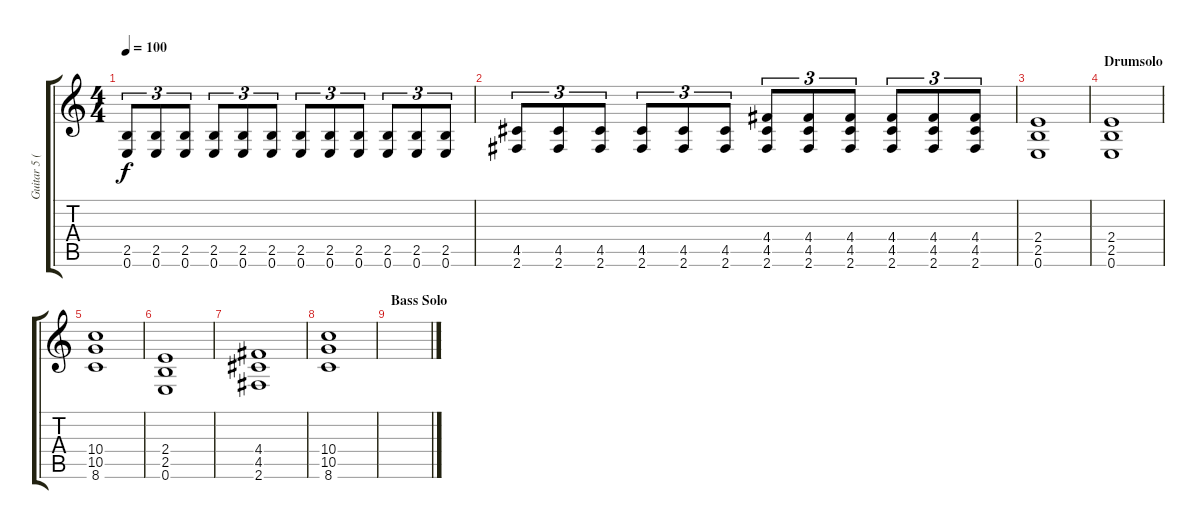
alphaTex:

\track ("Guitar 5 (Dist)" "Guitar 5 (") {instrument distortionguitar}
\staff {score tabs}
\tuning (E4 B3 G3 D3 A2 E2) {hide}
\ts (4 4)
\tempo 100
\clef g2
\ks c
(2.5 0.6).8{tu (3 2) dy f} (2.5 0.6).8{tu (3 2)} (2.5 0.6).8{tu (3 2)} (2.5 0.6).8{tu (3 2)} (2.5 0.6).8{tu (3 2)} (2.5 0.6).8{tu (3 2)} (2.5 0.6).8{tu (3 2)} (2.5 0.6).8{tu (3 2)} (2.5 0.6).8{tu (3 2)} (2.5 0.6).8{tu (3 2)} (2.5 0.6).8{tu (3 2)} (2.5 0.6).8{tu (3 2)} |
(4.5 2.6).8{tu (3 2)} (4.5 2.6).8{tu (3 2)} (4.5 2.6).8{tu (3 2)} (4.5 2.6).8{tu (3 2)} (4.5 2.6).8{tu (3 2)} (4.5 2.6).8{tu (3 2)} (4.4 4.5 2.6).8{tu (3 2)} (4.4 4.5 2.6).8{tu (3 2)} (4.4 4.5 2.6).8{tu (3 2)} (4.4 4.5 2.6).8{tu (3 2)} (4.4 4.5 2.6).8{tu (3 2)} (4.4 4.5 2.6).8{tu (3 2)} |
(2.4 2.5 0.6).1 |
\section ("" "Drumsolo")
(2.4 2.5 0.6).1 |
(10.4 10.5 8.6).1 |
(2.4 2.5 0.6).1 |
(4.4 4.5 2.6).1 |
(10.4 10.5 8.6).1 |
\section ("" "Bass Solo")
